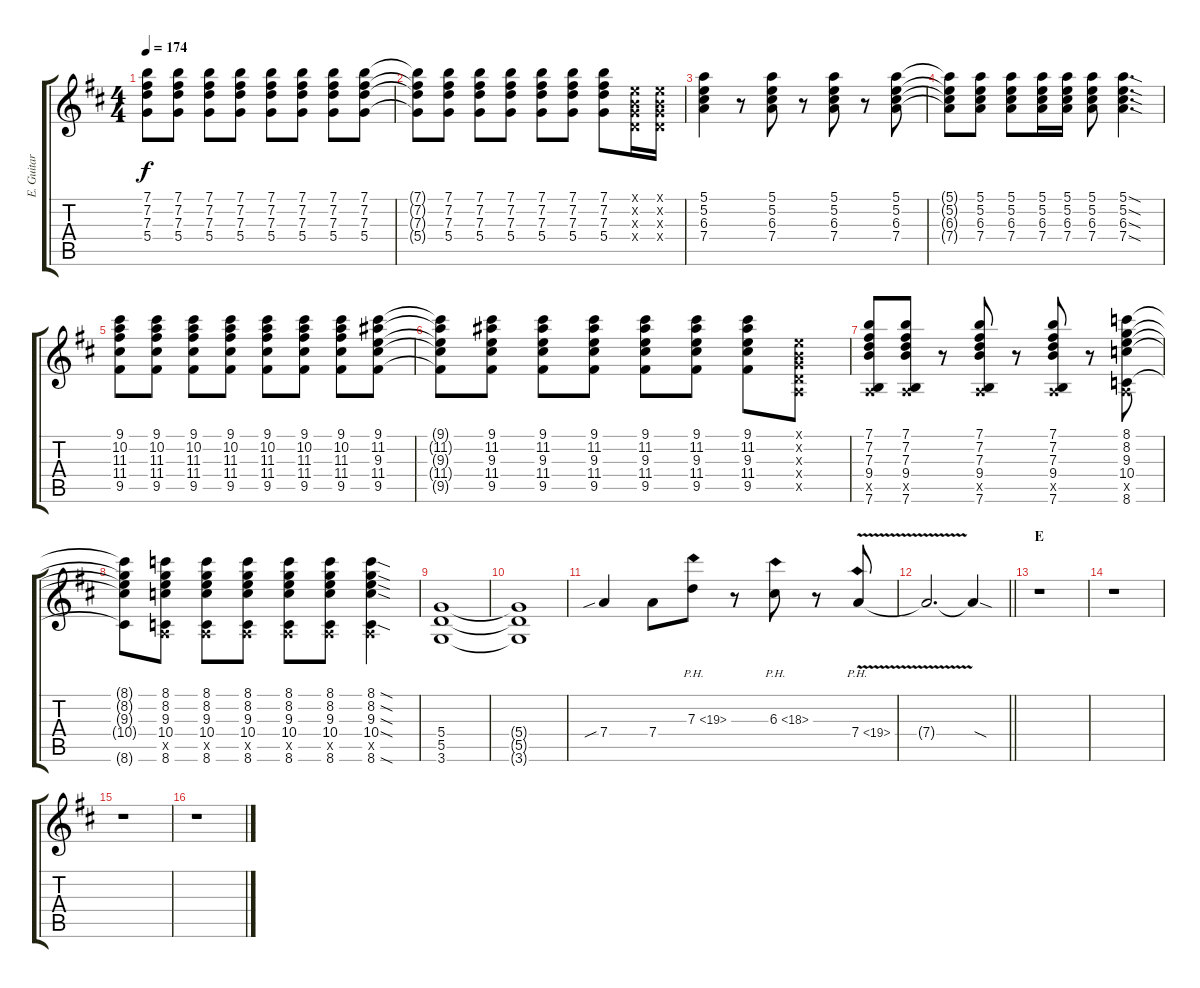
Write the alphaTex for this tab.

\track ("E. Guitar I" "E. Guitar ") {instrument overdrivenguitar}
\staff {score tabs}
\tuning (E4 B3 G3 D3 A2 E2) {hide}
\ts (4 4)
\tempo 174
\clef g2
\ks bminor
(7.1 7.2 7.3 5.4).8{dy f} (7.1 7.2 7.3 5.4).8 (7.1 7.2 7.3 5.4).8 (7.1 7.2 7.3 5.4).8 (7.1 7.2 7.3 5.4).8 (7.1 7.2 7.3 5.4).8 (7.1 7.2 7.3 5.4).8 (7.1 7.2 7.3 5.4).8 |
(7.1{t} 7.2{t} 7.3{t} 5.4{t}).8 (7.1 7.2 7.3 5.4).8 (7.1 7.2 7.3 5.4).8 (7.1 7.2 7.3 5.4).8 (7.1 7.2 7.3 5.4).8 (7.1 7.2 7.3 5.4).8 (7.1 7.2 7.3 5.4).8 (0.1{x} 0.2{x} 0.3{x} 0.4{x}).16 (0.1{x} 0.2{x} 0.3{x} 0.4{x}).16 |
(5.1 5.2 6.3 7.4).4 r.8 (5.1 5.2 6.3 7.4).8 r.8 (5.1 5.2 6.3 7.4).8 r.8 (5.1 5.2 6.3 7.4).8 |
(5.1{t} 5.2{t} 6.3{t} 7.4{t}).8 (5.1 5.2 6.3 7.4).8 (5.1 5.2 6.3 7.4).8 (5.1 5.2 6.3 7.4).16 (5.1 5.2 6.3 7.4).16 (5.1 5.2 6.3 7.4).8 (5.1{sod} 5.2{sod} 6.3{sod} 7.4{sod}).4{d} |
(9.1 10.2 11.3 11.4 9.5).8 (9.1 10.2 11.3 11.4 9.5).8 (9.1 10.2 11.3 11.4 9.5).8 (9.1 10.2 11.3 11.4 9.5).8 (9.1 10.2 11.3 11.4 9.5).8 (9.1 10.2 11.3 11.4 9.5).8 (9.1 10.2 11.3 11.4 9.5).8 (9.1 11.2 9.3 11.4 9.5).8 |
(9.1{t} 11.2{t} 9.3{t} 11.4{t} 9.5{t}).8 (9.1 11.2 9.3 11.4 9.5).8 (9.1 11.2 9.3 11.4 9.5).8 (9.1 11.2 9.3 11.4 9.5).8 (9.1 11.2 9.3 11.4 9.5).8 (9.1 11.2 9.3 11.4 9.5).8 (9.1 11.2 9.3 11.4 9.5).8 (0.1{x} 0.2{x} 0.3{x} 0.4{x} 0.5{x}).8 |
(7.1 7.2 7.3 9.4 0.5{x} 7.6).8 (7.1 7.2 7.3 9.4 0.5{x} 7.6).8 r.8 (7.1 7.2 7.3 9.4 0.5{x} 7.6).8 r.8 (7.1 7.2 7.3 9.4 0.5{x} 7.6).8 r.8 (8.1 8.2 9.3 10.4 0.5{x} 8.6).8 |
(8.1{t} 8.2{t} 9.3{t} 10.4{t} 8.6{t}).8 (8.1 8.2 9.3 10.4 0.5{x} 8.6).8 (8.1 8.2 9.3 10.4 0.5{x} 8.6).8 (8.1 8.2 9.3 10.4 0.5{x} 8.6).8 (8.1 8.2 9.3 10.4 0.5{x} 8.6).8 (8.1 8.2 9.3 10.4 0.5{x} 8.6).8 (8.1{sod} 8.2{sod} 9.3{sod} 10.4{sod} 0.5{x} 8.6{sod}).4 |
(5.4 5.5 3.6).1 |
(5.4{t} 5.5{t} 3.6{t}).1 |
7.4{sib}.4 7.4.8 7.3{ph 12}.8 r.8 6.3{ph 12}.8 r.8 7.4{ph 12 v}.8 |
\barLineRight lightlight
7.4{t}.2{d} 7.4{sod t}.4 |
\section ("" "E")
r.1 |
r.1 |
r.1 |
r.1
